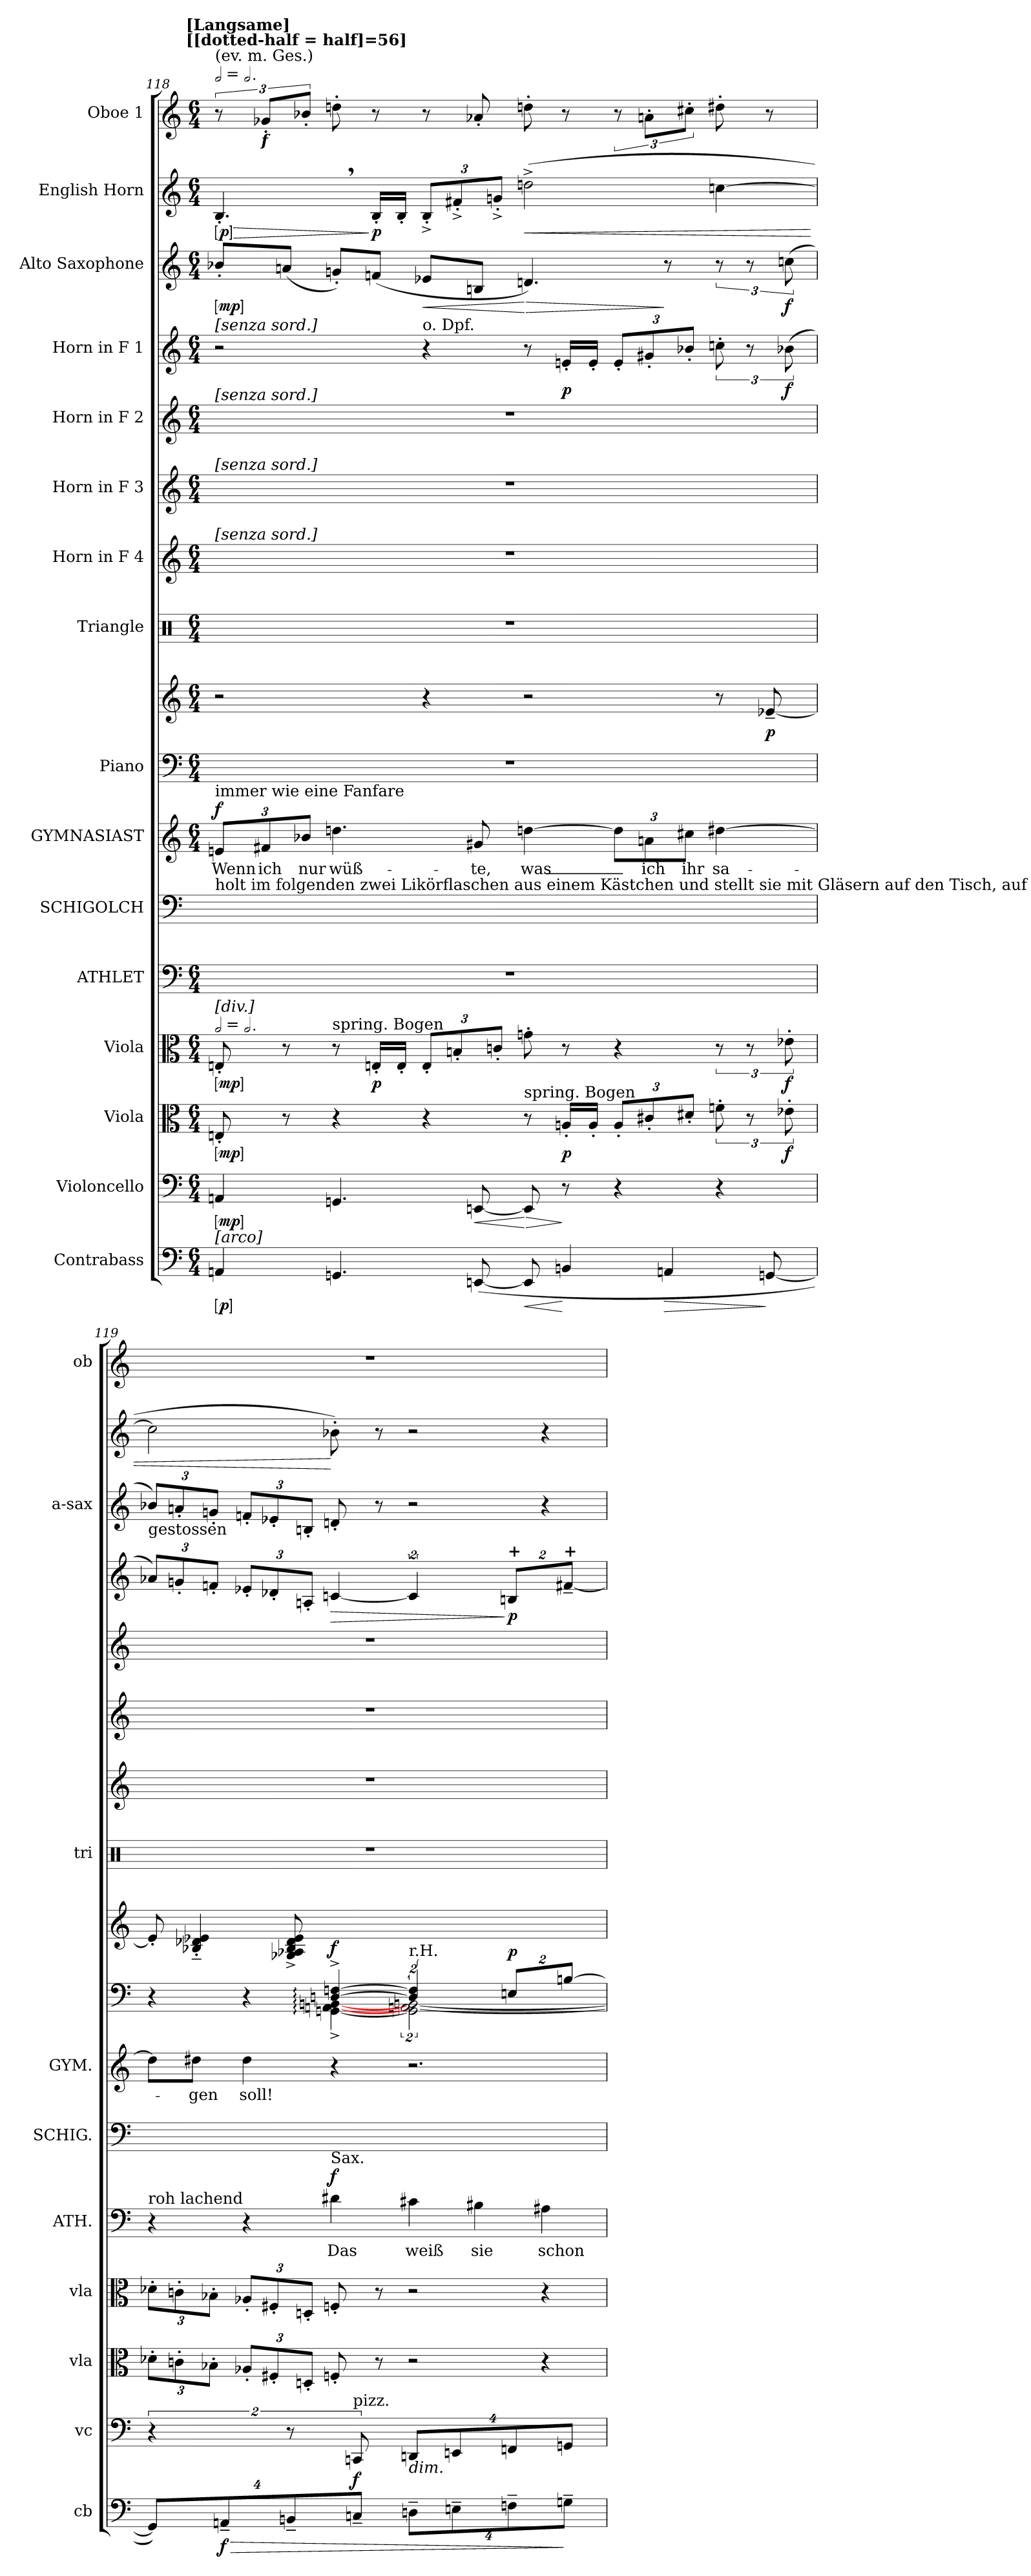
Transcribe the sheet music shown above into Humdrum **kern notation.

**kern	**dynam	**kern	**dynam	**kern	**dynam	**kern	**dynam	**kern	**text	**dynam	**kern	**kern	**text	**dynam	**kern	**kern	**dynam	**kern	**kern	**kern	**kern	**kern	**dynam	**kern	**dynam	**kern	**dynam	**kern
*part16	*part16	*part15	*part15	*part14	*part14	*part13	*part13	*part12	*part12	*part12	*part11	*part10	*part10	*part10	*part9	*part9	*part9	*part8	*part7	*part6	*part5	*part4	*part4	*part3	*part3	*part2	*part2	*part1
*staff17	*staff17	*staff16	*staff16	*staff15	*staff15	*staff14	*staff14	*staff13	*staff13	*staff13	*staff12	*staff11	*staff11	*staff11	*staff10	*staff9	*staff9/10	*staff8	*staff7	*staff6	*staff5	*staff4	*staff4	*staff3	*staff3	*staff2	*staff2	*staff1
*I"Contrabass	*	*I"Violoncello	*	*I"Viola	*	*I"Viola	*	*I"ATHLET	*	*	*I"SCHIGOLCH	*I"GYMNASIAST	*	*	*I"Piano	*	*	*I"Triangle	*I"Horn in F 4	*I"Horn in F 3	*I"Horn in F 2	*I"Horn in F 1	*	*I"Alto Saxophone	*	*I"English Horn	*	*I"Oboe 1
*I'cb	*	*I'vc	*	*I'vla	*	*I'vla	*	*I'ATH.	*	*	*I'SCHIG.	*I'GYM.	*	*	*	*	*	*I'tri	*	*	*	*	*	*I'a-sax	*	*	*	*I'ob
*clefF4	*	*clefF4	*	*clefC3	*	*clefC3	*	*clefF4	*	*	*clefF4	*clefG2	*	*	*clefF4	*clefG2	*	*clefX	*clefG2	*clefG2	*clefG2	*clefG2	*	*clefG2	*	*clefG2	*	*clefG2
*ITrd7c12	*	*	*	*	*	*	*	*	*	*	*	*	*	*	*	*	*	*	*ITrd4c7	*ITrd4c7	*ITrd4c7	*ITrd4c7	*	*ITrd5c9	*	*ITrd4c7	*	*
*k[]	*	*k[]	*	*k[]	*	*k[]	*	*k[]	*	*	*k[]	*k[]	*	*	*k[]	*k[]	*	*k[]	*k[b-]	*k[b-]	*k[b-]	*k[b-]	*	*k[b-e-a-]	*	*k[b-]	*	*k[]
!!LO:TX:omd:t=[Langsame]\n[[dotted-half = half]=56]
*M6/4	*	*M6/4	*	*M6/4	*	*M6/4	*	*M6/4	*	*	*	*M6/4	*	*	*M6/4	*M6/4	*	*M6/4	*M6/4	*M6/4	*M6/4	*M6/4	*	*M6/4	*	*M6/4	*	*M6/4
*MM168	*	*MM168	*	*MM168	*	*MM168	*	*MM168	*	*	*MM168	*MM168	*	*	*MM168	*MM168	*	*MM168	*MM168	*MM168	*MM168	*MM168	*	*MM168	*	*MM168	*	*MM168
=118	=118	=118	=118	=118	=118	=118	=118	=118	=118	=118	=118	=118	=118	=118	=118	=118	=118	=118	=118	=118	=118	=118	=118	=118	=118	=118	=118	=118
!	!	!	!	!	!	!	!	!	!	!	!	!	!	!	!	!	!	!	!	!	!	!	!	!	!	!	!	!LO:TX:a:t=[half] = [half-dot]
!	!	!	!	!	!	!	!	!	!	!	!	!	!	!	!	!	!	!	!	!	!	!	!	!	!	!	!	!LO:TX:a:t=(ev. m. Ges.)
!	!	!	!	!	!	!	!	!	!	!	!	!	!	!	!	!	!	!	!	!	!	!LO:TX:a:t=[senza sord.]	!	!	!	!	!	!
!	!	!	!	!	!	!	!	!	!	!	!	!	!	!	!	!	!	!	!	!	!LO:TX:a:t=[senza sord.]	!	!	!	!	!	!	!
!	!	!	!	!	!	!	!	!	!	!	!	!	!	!	!	!	!	!	!	!LO:TX:a:t=[senza sord.]	!	!	!	!	!	!	!	!
!	!	!	!	!	!	!	!	!	!	!	!	!	!	!	!	!	!	!	!LO:TX:a:t=[senza sord.]	!	!	!	!	!	!	!	!	!
!	!	!	!	!	!	!	!	!	!	!	!	!LO:TX:a:t=immer wie eine Fanfare	!	!	!	!	!	!	!	!	!	!	!	!	!	!	!	!
!	!	!	!	!	!	!	!	!	!	!	!LO:TX:a:t=holt im folgenden zwei Likörflaschen aus einem Kästchen und stellt sie mit Gläsern auf den Tisch, auf den er sich	!	!	!	!	!	!	!	!	!	!	!	!	!	!	!	!	!
!	!	!	!	!	!	!LO:TX:a:t=[half] = [half-dot]	!	!	!	!	!	!	!	!	!	!	!	!	!	!	!	!	!	!	!	!	!	!
!	!	!	!	!	!	!LO:TX:a:t=[div.]	!	!	!	!	!	!	!	!	!	!	!	!	!	!	!	!	!	!	!	!	!	!
!LO:TX:a:t=[arco]	!	!	!	!	!	!	!	!	!	!	!	!	!	!	!	!	!	!	!	!	!	!	!	!	!	!	!	!
!	!LO:DY:ed=brack	!	!LO:DY:ed=brack	!	!LO:DY:ed=brack	!	!LO:DY:ed=brack	!	!	!	!	!	!	!LO:DY:a	!	!	!	!	!	!	!	!	!	!	!LO:DY:ed=brack	!	!LO:HP:b	!
!	!	!	!	!	!	!	!	!	!	!	!	!	!	!	!	!	!	!	!	!	!	!	!	!	!	!	!LO:DY:n=1:ed=brack	!
4AAAn	p	4AAn	mp	8En'	mp	8En'	mp	2%3r	.	.	2%3r	12enL	Wenn	f	2%3r	2r	.	2%3r	2%3r	2%3r	2%3r	2r	.	8d-X'iL	mp	4.E',	> p	12r
!	!	!	!	!	!	!	!	!	!	!	!	!	!	!	!	!	!	!	!	!	!	!	!	!	!	!	!	!LO:TX:b:Bi:t=f
.	.	.	.	.	.	.	.	.	.	.	.	12f#X	ich	.	.	.	.	.	.	.	.	.	.	.	.	.	.	12g-X'!L
.	.	.	.	8r	.	8r	.	.	.	.	.	.	.	.	.	.	.	.	.	.	.	.	.	(8cnJ	.	.	.	.
.	.	.	.	.	.	.	.	.	.	.	.	12b-XJ	nur	.	.	.	.	.	.	.	.	.	.	.	.	.	.	12b-X'!J
!	!	!	!	!	!	!LO:TX:a:t=spring. Bogen	!	!	!	!	!	!	!	!	!	!	!	!	!	!	!	!	!	!	!	!	!	!
4.GGGni	.	4.GGni	.	4r	.	8r	.	.	.	.	.	4.ddn	wüß-	.	.	.	.	.	.	.	.	.	.	8B-X'L)	.	.	.	8ddn'!
.	.	.	.	.	.	16En'LL	p	.	.	.	.	.	.	.	.	.	.	.	.	.	.	.	.	(8A-XJ	.	16E'LL	] p	8r
.	.	.	.	.	.	16E'JJ	.	.	.	.	.	.	.	.	.	.	.	.	.	.	.	.	.	.	.	16E'JJ	.	.
!	!	!	!	!	!	!	!	!	!	!	!	!	!	!	!	!	!	!	!	!	!	!LO:TX:a:t=o. Dpf.	!	!	!	!	!	!
!	!	!	!	!	!	!	!	!	!	!	!	!	!	!	!	!	!	!	!	!	!	!	!	!	!LO:HP:b	!	!	!
.	.	.	.	4r	.	12E'L	.	.	.	.	.	.	.	.	.	4r	.	.	.	.	.	4r	.	8G-XL	<	12E'^L	.	8r
.	.	.	.	.	.	12Bn'	.	.	.	.	.	.	.	.	.	.	.	.	.	.	.	.	.	.	.	12Bn'^	.	.
!	!	!	!LO:HP:b	!	!	!	!	!	!	!	!	!	!	!	!	!	!	!	!	!	!	!	!	!	!	!	!	!
([8EEEn	.	[8EEn	<	.	.	.	.	.	.	.	.	8g#X	-te,	.	.	.	.	.	.	.	.	.	.	8DnJ	.	.	.	8a-X'!
.	.	.	.	.	.	12cn'J	.	.	.	.	.	.	.	.	.	.	.	.	.	.	.	.	.	.	.	12cn'^J	.	.
!	!	!	!	!LO:TX:a:t=spring. Bogen	!	!	!	!	!	!	!	!	!	!	!	!	!	!	!	!	!	!	!	!	!	!	!	!
!	!LO:HP:b	!	!LO:HP:n=1:b	!	!	!	!	!	!	!	!	!	!	!	!	!	!	!	!	!	!	!	!	!	!LO:HP:n=1:b	!	!LO:HP:b	!
8EEE]	<	8EE]	[ >	8r	.	8gn'	.	.	.	.	.	[4ddn	was_	.	.	2r	.	.	.	.	.	8r	.	4.Fn)	[ >	(2gn^	<	8ddn'!
4BBBn	[	8r	]	16An'LL	p	8r	.	.	.	.	.	.	.	.	.	.	.	.	.	.	.	16An'LL	p	.	.	.	.	8r
.	.	.	.	16A'JJ	.	.	.	.	.	.	.	.	.	.	.	.	.	.	.	.	.	16A'JJ	.	.	.	.	.	.
.	.	4r	.	12A'L	.	4r	.	.	.	.	.	12ddL]	.	.	.	.	.	.	.	.	.	12A'L	.	.	.	.	.	12r
.	.	.	.	12c#X'	.	.	.	.	.	.	.	12an	ich	.	.	.	.	.	.	.	.	12c#X'	.	.	.	.	.	12an'!L
!	!LO:HP:b	!	!	!	!	!	!	!	!	!	!	!	!	!	!	!	!	!	!	!	!	!	!	!	!	!	!	!
4AAAn	>	.	.	.	.	.	.	.	.	.	.	.	.	.	.	.	.	.	.	.	.	.	.	8r	]	.	.	.
.	.	.	.	12d#X'J	.	.	.	.	.	.	.	12cc#XJ	ihr	.	.	.	.	.	.	.	.	12e-X'J	.	.	.	.	.	12cc#X'!J
.	.	4r	.	12fn'	.	12r	.	.	.	.	.	[4dd#X	sa-	.	.	8r	.	.	.	.	.	12fn'	.	12r	.	[4fn	.	8dd#X'!
.	.	.	.	12r	.	12r	.	.	.	.	.	.	.	.	.	.	.	.	.	.	.	12r	.	12r	.	.	.	.
[8GGGn	]	.	.	.	.	.	.	.	.	.	.	.	.	.	.	[8e-X~	p	.	.	.	.	.	.	.	.	.	.	8r
.	.	.	.	12e-X'	f	12e-X'	f	.	.	.	.	.	.	.	.	.	.	.	.	.	.	(12e-X	f	(12e-X	f	.	.	.
=119	=119	=119	=119	=119	=119	=119	=119	=119	=119	=119	=119	=119	=119	=119	=119	=119	=119	=119	=119	=119	=119	=119	=119	=119	=119	=119	=119	=119
*	*	*	*	*	*	*	*	*	*	*	*	*	*	*	*^	*^	*	*	*	*	*	*	*	*	*	*	*	*
!	!	!	!	!	!	!	!	!	!	!	!	!	!	!	!	!	!	!	!	!	!	!	!	!	!	!LO:TX:b:t=gestossen	!	!	!	!
!	!	!	!	!	!	!	!	!LO:TX:a:t=roh lachend	!	!	!	!	!	!	!	!	!	!	!	!	!	!	!	!	!	!	!	!	!	!
16%3GGGL])	.	8%3r	.	12d-X'L	.	12d-X'L	.	4r	.	.	2%3r	8dd#L]	.	.	4r	4ryy	8e-']	1ryy	.	2%3r	2%3r	2%3r	2%3r	12d-XL)	.	12d-XL)	.	2f]	.	2%3r
.	.	.	.	12cn'	.	12cn'	.	.	.	.	.	.	.	.	.	.	.	.	.	.	.	.	.	12cn'	.	12cn'	.	.	.	.
.	.	.	.	.	.	.	.	.	.	.	.	8dd#XJ	-gen	.	.	.	4B-X'~ 4d-X'~ 4e-X'~	.	.	.	.	.	.	.	.	.	.	.	.	.
.	.	.	.	12B-X'J	.	12B-X'J	.	.	.	.	.	.	.	.	.	.	.	.	.	.	.	.	.	12B-X'J	.	12B-X'J	.	.	.	.
!	!LO:HP:b	!	!	!	!	!	!	!	!	!	!	!	!	!	!	!	!	!	!	!	!	!	!	!	!	!	!	!	!	!
16%3AAAn~	> f	.	.	.	.	.	.	.	.	.	.	.	.	.	.	.	.	.	.	.	.	.	.	.	.	.	.	.	.	.
.	.	.	.	12A-X'L	.	12A-X'L	.	4r	.	.	.	4dd#	soll!	.	4r	4ryy	.	.	.	.	.	.	.	12A-X'L	.	12A-X'L	.	.	.	.
.	.	.	.	12F#X'	.	12F#X'	.	.	.	.	.	.	.	.	.	.	.	.	.	.	.	.	.	12G-X'	.	12G-X'	.	.	.	.
16%3BBBn~	.	16%3r	.	.	.	.	.	.	.	.	.	.	.	.	.	.	8G-X^ 8A-X^ 8B-^ 8d-^ 8e-^	.	.	.	.	.	.	.	.	.	.	.	.	.
.	.	.	.	12Dn'J	.	12Dn'J	.	.	.	.	.	.	.	.	.	.	.	.	.	.	.	.	.	12Dn'J	.	12Dn'J	.	.	.	.
!	!	!	!	!	!	!	!	!LO:TX:a:t=Sax.	!	!	!	!	!	!	!	!	!	!	!	!	!	!	!	!	!	!	!	!	!	!
!	!	!	!	!	!	!	!	!	!	!LO:DY:a	!	!	!	!	!	!	!	!	!	!	!	!	!	!	!LO:HP:b	!	!	!	!	!
.	.	.	.	8Fn'	.	8Fn'	.	4d#X	Das	f	.	4r	.	.	[4Dn:^ [4Fn:^	[4GGn:^ [4AAn:^ [4BBn:^	4ryy	.	f	.	.	.	.	[4Fn	>	8Fn'	.	8e-X')	[	.
!	!	!LO:TX:a:t=pizz.	!	!	!	!	!	!	!	!	!	!	!	!	!	!	!	!	!	!	!	!	!	!	!	!	!	!	!	!
16%3CCn~J	.	16%3CCn	f	.	.	.	.	.	.	.	.	.	.	.	.	.	.	.	.	.	.	.	.	.	.	.	.	.	.	.
.	.	.	.	8r	.	8r	.	.	.	.	.	.	.	.	.	.	.	.	.	.	.	.	.	.	.	8r	.	8r	.	.
!	!	!	!	!	!	!	!	!	!	!	!	!	!	!	!LO:TX:a:t=r.H.	!	!	!	!	!	!	!	!	!	!	!	!	!	!	!
!	!	!LO:TX:b:i:t=dim.	!	!	!	!	!	!	!	!	!	!	!	!	!	!	!	!	!	!	!	!	!	!	!	!	!	!	!	!
16%3DDn~L	.	16%3DDnL	.	2r	.	2r	.	4c#X	weiß	.	.	2.r	.	.	8%3D] 8%3F]	4%3GGn] [4%3AAn [4%3BBn	2.ryy	.	.	.	.	.	.	8%3F]	.	2r	.	2r	.	.
16%3EEn~	.	16%3EEn	.	.	.	.	.	.	.	.	.	.	.	.	.	.	.	.	.	.	.	.	.	.	.	.	.	.	.	.
.	.	.	.	.	.	.	.	4B#X	sie	.	.	.	.	.	.	.	.	8ryy	.	.	.	.	.	.	.	.	.	.	.	.
!	!	!	!	!	!	!	!	!	!	!	!	!	!	!	!	!	!	!	!	!	!	!	!	!LO:TX:a:B:t=+	!	!	!	!	!	!
16%3FFn~	.	16%3FFn	.	.	.	.	.	.	.	.	.	.	.	.	16%3EnL	.	.	4.ryy	p	.	.	.	.	16%3EnL	] p	.	.	.	.	.
.	.	.	.	4r	.	4r	.	4A#X	schon	.	.	.	.	.	.	.	.	.	.	.	.	.	.	.	.	4r	.	4r	.	.
!	!	!	!	!	!	!	!	!	!	!	!	!	!	!	!	!	!	!	!	!	!	!	!	!LO:TX:a:B:t=+	!	!	!	!	!	!
16%3GGn~J	]	16%3GGnJ	.	.	.	.	.	.	.	.	.	.	.	.	[16%3BnJ	.	.	.	.	.	.	.	.	[16%3Bn~J	.	.	.	.	.	.
*	*	*	*	*	*	*	*	*	*	*	*	*	*	*	*v	*v	*	*	*	*	*	*	*	*	*	*	*	*	*	*
*	*	*	*	*	*	*	*	*	*	*	*	*	*	*	*	*v	*v	*	*	*	*	*	*	*	*	*	*	*	*
=	=	=	=	=	=	=	=	=	=	=	=	=	=	=	=	=	=	=	=	=	=	=	=	=	=	=	=	=
*-	*-	*-	*-	*-	*-	*-	*-	*-	*-	*-	*-	*-	*-	*-	*-	*-	*-	*-	*-	*-	*-	*-	*-	*-	*-	*-	*-	*-
